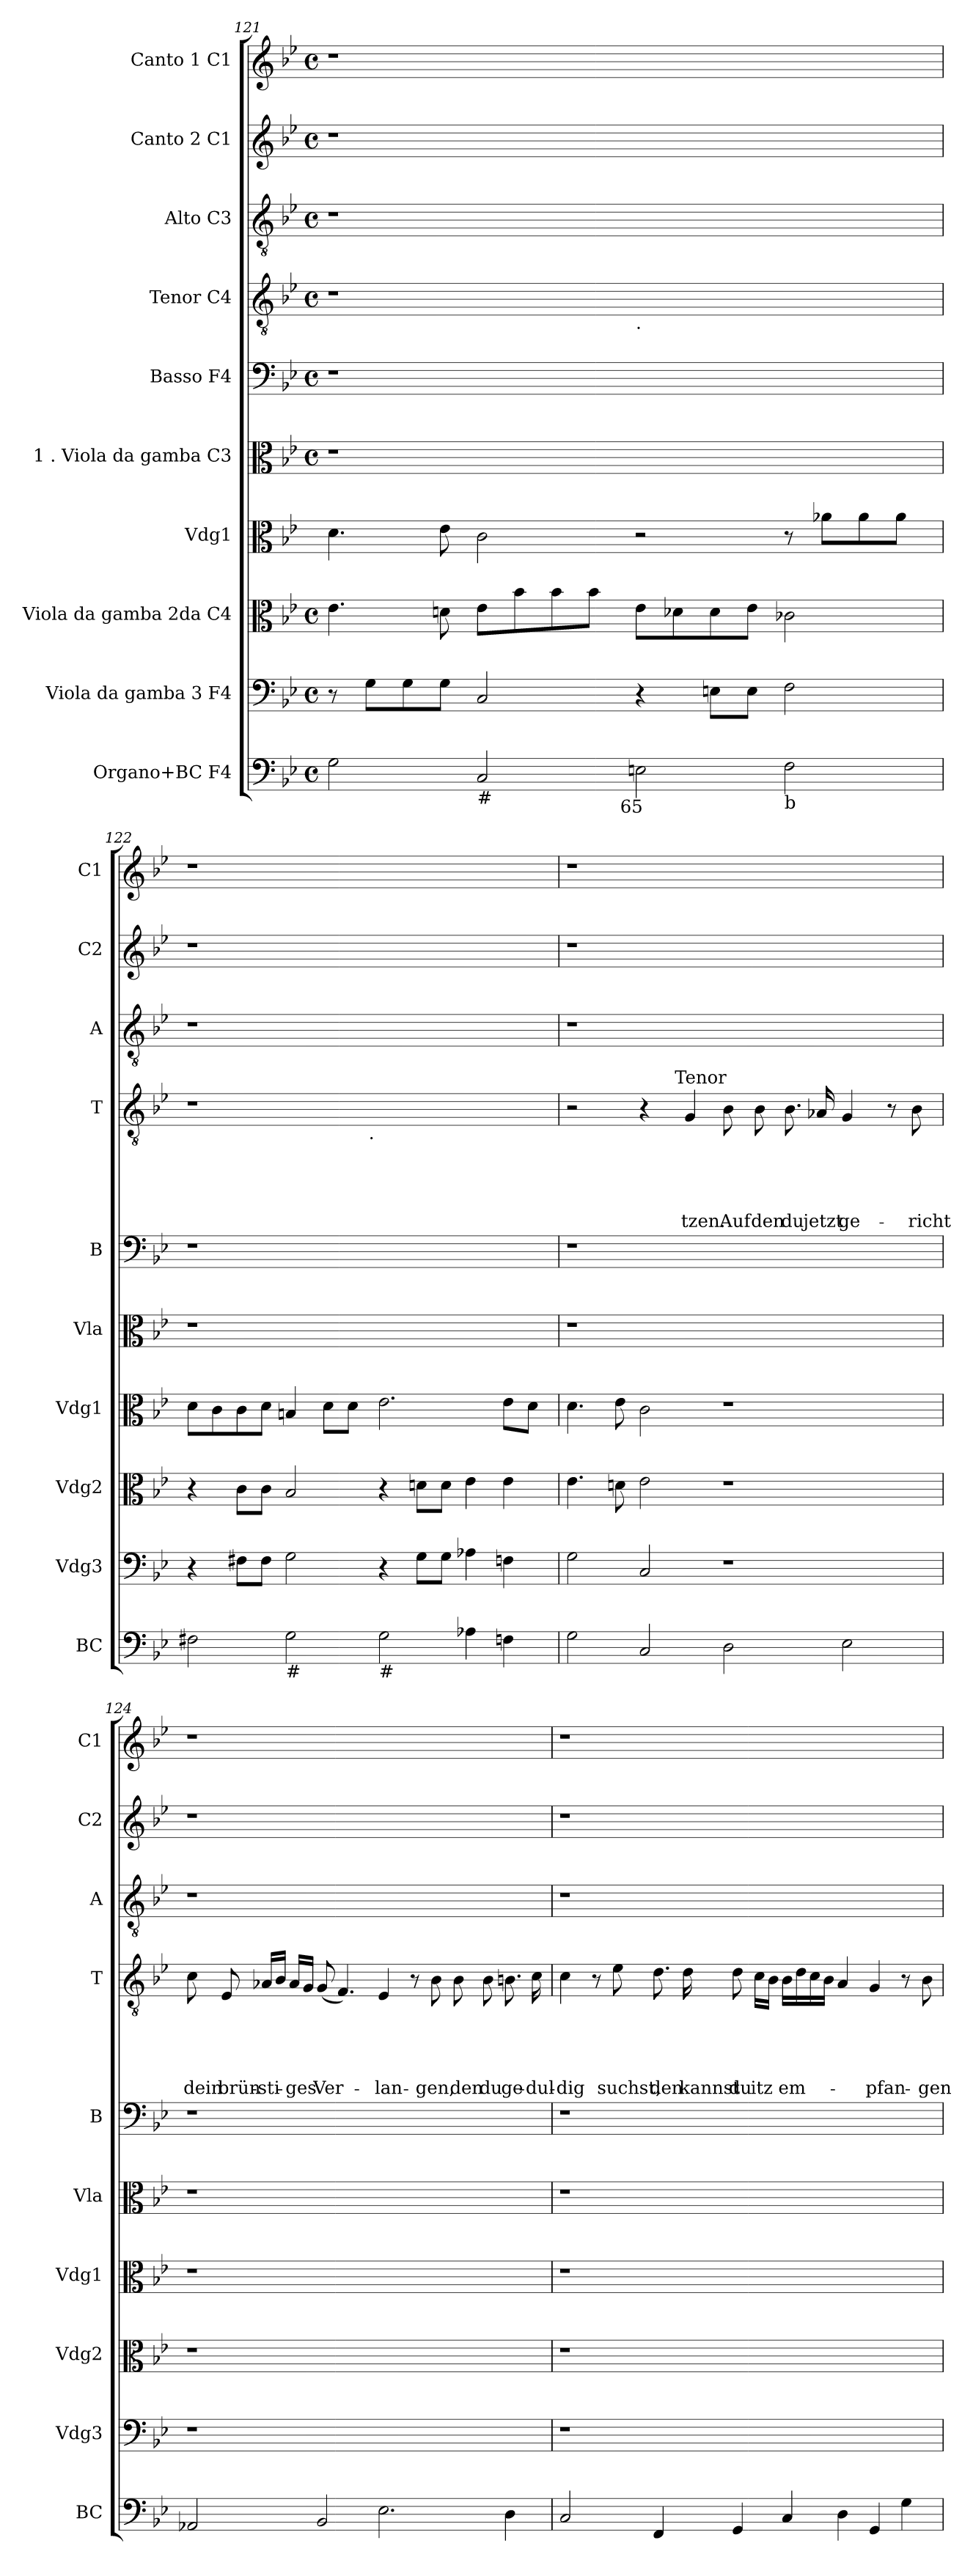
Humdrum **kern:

**kern	**kern	**kern	**kern	**kern	**kern	**kern	**text	**text	**text	**text	**text	**kern	**kern	**kern
*part10	*part9	*part8	*part7	*part6	*part5	*part4	*part4	*part4	*part4	*part4	*part4	*part3	*part2	*part1
*staff10	*staff9	*staff8	*staff7	*staff6	*staff5	*staff4	*staff4	*staff4	*staff4	*staff4	*staff4	*staff3	*staff2	*staff1
*I"Organo+BC F4	*I"Viola da gamba 3 F4	*I"Viola da gamba 2da C4	*I"Vdg1	*I"1 . Viola da gamba C3	*I"Basso F4	*I"Tenor C4	*	*	*	*	*	*I"Alto C3	*I"Canto 2 C1	*I"Canto 1 C1
*I'BC	*I'Vdg3	*I'Vdg2	*I'Vdg1	*I'Vla	*I'B	*I'T	*	*	*	*	*	*I'A	*I'C2	*I'C1
!!LO:LB:g=z
*clefF4	*clefF4	*clefC3	*clefC3	*clefC3	*clefF4	*clefGv2	*	*	*	*	*	*clefGv2	*clefG2	*clefG2
*k[b-e-]	*k[b-e-]	*k[b-e-]	*k[b-e-]	*k[b-e-]	*k[b-e-]	*k[b-e-]	*	*	*	*	*	*k[b-e-]	*k[b-e-]	*k[b-e-]
*B-:	*B-:	*B-:	*B-:	*B-:	*B-:	*B-:	*	*	*	*	*	*B-:	*B-:	*B-:
*M4/4	*M4/4	*M4/4	*	*M4/4	*M4/4	*M4/4	*	*	*	*	*	*M4/4	*M4/4	*M4/4
*met(c)	*met(c)	*met(c)	*	*met(c)	*met(c)	*met(c)	*	*	*	*	*	*met(c)	*met(c)	*met(c)
=121	=121	=121	=121	=121	=121	=121	=121	=121	=121	=121	=121	=121	=121	=121
!LO:TX:b:t=4	!	!	!	!	!	!	!	!	!	!	!	!	!	!
*^	*	*	*	*	*	*	*	*	*	*	*	*	*	*
2G>\	2ryy	8r	4.e-\	4.d\	1r	1r	1r	.	.	.	.	.	1r	1r	1r
.	.	8G\L	.	.	.	.	.	.	.	.	.	.	.	.	.
.	.	8G\	.	.	.	.	.	.	.	.	.	.	.	.	.
.	.	8G\J	8dn\	8e-\	.	.	.	.	.	.	.	.	.	.	.
!LO:TX:b:t=#	!	!	!	!	!	!	!	!	!	!	!	!	!	!	!
2C/	4...ryy	2C/	8e-\L	2c\	.	.	.	.	.	.	.	.	.	.	.
.	.	.	8b-\	.	.	.	.	.	.	.	.	.	.	.	.
.	.	.	8b-\	.	.	.	.	.	.	.	.	.	.	.	.
.	.	.	8b-\J	.	.	.	.	.	.	.	.	.	.	.	.
!	!LO:TX:b:t=65	!	!	!	!	!	!	!	!	!	!	!	!	!	!
.	1ryy	.	.	.	.	.	.	.	.	.	.	.	.	.	.
!	!	!	!	!	!	!	!LO:TX:b:t=.	!	!	!	!	!	!	!	!
2En\	.	4r	8e-\L	2r	1ryy	1ryy	1ryy	.	.	.	.	.	1ryy	1ryy	1ryy
.	.	.	8d-X\	.	.	.	.	.	.	.	.	.	.	.	.
.	.	8En\L	8d-\	.	.	.	.	.	.	.	.	.	.	.	.
.	.	8E\J	8e-\J	.	.	.	.	.	.	.	.	.	.	.	.
!LO:TX:b:t=b	!	!	!	!	!	!	!	!	!	!	!	!	!	!	!
2F\	.	2F\	2c-X\	8r	.	.	.	.	.	.	.	.	.	.	.
.	.	.	.	8a-X\L	.	.	.	.	.	.	.	.	.	.	.
.	.	.	.	8a-\	.	.	.	.	.	.	.	.	.	.	.
.	.	.	.	8a-\J	.	.	.	.	.	.	.	.	.	.	.
.	32ryy	.	.	.	.	.	.	.	.	.	.	.	.	.	.
*v	*v	*	*	*	*	*	*	*	*	*	*	*	*	*	*
=122	=122	=122	=122	=122	=122	=122	=122	=122	=122	=122	=122	=122	=122	=122
*	*	*	*	*	*	*^	*	*	*	*	*	*	*	*
2F#X>\	4r	4r	8d\L	1r	1r	1r	2ryy	.	.	.	.	.	1r	1r	1r
.	.	.	8c\	.	.	.	.	.	.	.	.	.	.	.	.
.	8F#X\L	8c\L	8c\	.	.	.	.	.	.	.	.	.	.	.	.
.	8F#\J	8c\J	8d\J	.	.	.	.	.	.	.	.	.	.	.	.
!LO:TX:b:t=#	!	!	!	!	!	!	!	!	!	!	!	!	!	!	!
2G\	2G\	2B-/	4Bn/	.	.	.	4...ryy	.	.	.	.	.	.	.	.
.	.	.	8d\L	.	.	.	.	.	.	.	.	.	.	.	.
.	.	.	8d\J	.	.	.	.	.	.	.	.	.	.	.	.
!	!	!	!	!	!	!	!LO:TX:b:t=.	!	!	!	!	!	!	!	!
.	.	.	.	.	.	.	1ryy	.	.	.	.	.	.	.	.
!LO:TX:b:t=#	!	!	!	!	!	!	!	!	!	!	!	!	!	!	!
2G>\	4r	4r	2.e-\	1ryy	1ryy	1ryy	.	.	.	.	.	.	1ryy	1ryy	1ryy
.	8G\L	8dn\L	.	.	.	.	.	.	.	.	.	.	.	.	.
.	8G\J	8d\J	.	.	.	.	.	.	.	.	.	.	.	.	.
4A-X\	4A-X\	4e-\	.	.	.	.	.	.	.	.	.	.	.	.	.
4Fn\	4Fn\	4e-\	8e-\L	.	.	.	.	.	.	.	.	.	.	.	.
.	.	.	8d\J	.	.	.	.	.	.	.	.	.	.	.	.
.	.	.	.	.	.	.	32ryy	.	.	.	.	.	.	.	.
=123	=123	=123	=123	=123	=123	=123	=123	=123	=123	=123	=123	=123	=123	=123	=123
2G\	2G\	4.e-\	4.d\	1r	1r	2r	2ryy	.	.	.	.	.	1r	1r	1r
.	.	8dn\	8e-\	.	.	.	.	.	.	.	.	.	.	.	.
2C/	2C/	2e-\	2c\	.	.	4r	8..ryy	.	.	.	.	.	.	.	.
!	!	!	!	!	!	!	!LO:TX:a:t=Tenor	!	!	!	!	!	!	!	!
.	.	.	.	.	.	.	1ryy	.	.	.	.	.	.	.	.
!	!	!	!	!	!	!	!	!	!	!	!	!LO:LY:b	!	!	!
.	.	.	.	.	.	4G/	.	.	.	.	.	-tzen.	.	.	.
!	!	!	!	!	!	!	!	!	!	!	!	!LO:LY:b	!	!	!
2D>\	1r	1r	1r	1ryy	1ryy	8B-\	.	.	.	.	.	Auf	1ryy	1ryy	1ryy
!	!	!	!	!	!	!	!	!	!	!	!	!LO:LY:b	!	!	!
.	.	.	.	.	.	8B-\	.	.	.	.	.	den	.	.	.
!	!	!	!	!	!	!	!	!	!	!	!	!LO:LY:b	!	!	!
.	.	.	.	.	.	8.B-\	.	.	.	.	.	du	.	.	.
!	!	!	!	!	!	!	!	!	!	!	!	!LO:LY:b	!	!	!
.	.	.	.	.	.	16A-X/	.	.	.	.	.	jetzt	.	.	.
!	!	!	!	!	!	!	!	!	!	!	!	!LO:LY:b	!	!	!
2E-\	.	.	.	.	.	4G/	.	.	.	.	.	ge-	.	.	.
.	.	.	.	.	.	.	4ryy	.	.	.	.	.	.	.	.
.	.	.	.	.	.	8r	.	.	.	.	.	.	.	.	.
!	!	!	!	!	!	!	!	!	!	!	!	!LO:LY:b	!	!	!
.	.	.	.	.	.	8B-\	.	.	.	.	.	-richt	.	.	.
.	.	.	.	.	.	.	32ryy	.	.	.	.	.	.	.	.
!!LO:LB:g=z
=124	=124	=124	=124	=124	=124	=124	=124	=124	=124	=124	=124	=124	=124	=124	=124
!	!	!	!	!	!	!	!	!	!	!	!	!LO:LY:b	!	!	!
*	*	*	*	*	*	*v	*v	*	*	*	*	*	*	*	*
2AA-X/	1r	1r	1r	1r	1r	8c\	.	.	.	.	dein	1r	1r	1r
!	!	!	!	!	!	!	!	!	!	!	!LO:LY:b:rj	!	!	!
.	.	.	.	.	.	8E-/	.	.	.	.	brün-	.	.	.
!	!	!	!	!	!	!	!	!	!	!	!LO:LY:b	!	!	!
.	.	.	.	.	.	16A-X/LL	.	.	.	.	-sti-	.	.	.
.	.	.	.	.	.	16B-/JJ	.	.	.	.	.	.	.	.
!	!	!	!	!	!	!	!	!	!	!	!LO:LY:b	!	!	!
.	.	.	.	.	.	16A-/LL	.	.	.	.	-ges	.	.	.
.	.	.	.	.	.	16G/JJ	.	.	.	.	.	.	.	.
!	!	!	!	!	!	!	!	!	!	!	!LO:LY:b	!	!	!
2BB-/	.	.	.	.	.	(<8G/	.	.	.	.	Ver-	.	.	.
.	.	.	.	.	.	4.F/)	.	.	.	.	.	.	.	.
!	!	!	!	!	!	!	!	!	!	!	!LO:LY:b	!	!	!
2.E-\	1ryy	1ryy	1ryy	1ryy	1ryy	4E-/	.	.	.	.	-lan-	1ryy	1ryy	1ryy
.	.	.	.	.	.	8r	.	.	.	.	.	.	.	.
!	!	!	!	!	!	!	!	!	!	!	!LO:LY:b	!	!	!
.	.	.	.	.	.	8B-\	.	.	.	.	-gen,	.	.	.
!	!	!	!	!	!	!	!	!	!	!	!LO:LY:b	!	!	!
.	.	.	.	.	.	8B-\	.	.	.	.	den	.	.	.
!	!	!	!	!	!	!	!	!	!	!	!LO:LY:b	!	!	!
.	.	.	.	.	.	8B-\	.	.	.	.	du	.	.	.
!	!	!	!	!	!	!	!	!	!	!	!LO:LY:b	!	!	!
4D\	.	.	.	.	.	8.Bn\	.	.	.	.	ge-	.	.	.
!	!	!	!	!	!	!	!	!	!	!	!LO:LY:b	!	!	!
.	.	.	.	.	.	16c\	.	.	.	.	-dul-	.	.	.
=125	=125	=125	=125	=125	=125	=125	=125	=125	=125	=125	=125	=125	=125	=125
!	!	!	!	!	!	!	!	!	!	!	!LO:LY:b	!	!	!
2C/	1r	1r	1r	1r	1r	4c\	.	.	.	.	-dig	1r	1r	1r
.	.	.	.	.	.	8r	.	.	.	.	.	.	.	.
!	!	!	!	!	!	!	!	!	!	!	!LO:LY:b	!	!	!
.	.	.	.	.	.	8e-\	.	.	.	.	suchst,	.	.	.
!	!	!	!	!	!	!	!	!	!	!	!LO:LY:b	!	!	!
4FF</	.	.	.	.	.	8.d\	.	.	.	.	den	.	.	.
!	!	!	!	!	!	!	!	!	!	!	!LO:LY:b	!	!	!
.	.	.	.	.	.	16d\	.	.	.	.	kannst	.	.	.
!	!	!	!	!	!	!	!	!	!	!	!LO:LY:b	!	!	!
4GG/	.	.	.	.	.	8d\	.	.	.	.	du	.	.	.
!	!	!	!	!	!	!	!	!	!	!	!LO:LY:b	!	!	!
.	.	.	.	.	.	16c\LL	.	.	.	.	itz	.	.	.
.	.	.	.	.	.	16B-\JJ	.	.	.	.	.	.	.	.
!	!	!	!	!	!	!	!	!	!	!	!LO:LY:b	!	!	!
4C/	1ryy	1ryy	1ryy	1ryy	1ryy	16B-\LL	.	.	.	.	em-	1ryy	1ryy	1ryy
.	.	.	.	.	.	16d\	.	.	.	.	.	.	.	.
.	.	.	.	.	.	16c\	.	.	.	.	.	.	.	.
.	.	.	.	.	.	16B-\JJ	.	.	.	.	.	.	.	.
4D\	.	.	.	.	.	4A/	.	.	.	.	.	.	.	.
!	!	!	!	!	!	!	!	!	!	!	!LO:LY:b	!	!	!
4GG/	.	.	.	.	.	4G/	.	.	.	.	-pfan-	.	.	.
4G\	.	.	.	.	.	8r	.	.	.	.	.	.	.	.
!	!	!	!	!	!	!	!	!	!	!	!LO:LY:b	!	!	!
.	.	.	.	.	.	8B-\	.	.	.	.	-gen	.	.	.
=	=	=	=	=	=	=	=	=	=	=	=	=	=	=
*-	*-	*-	*-	*-	*-	*-	*-	*-	*-	*-	*-	*-	*-	*-
